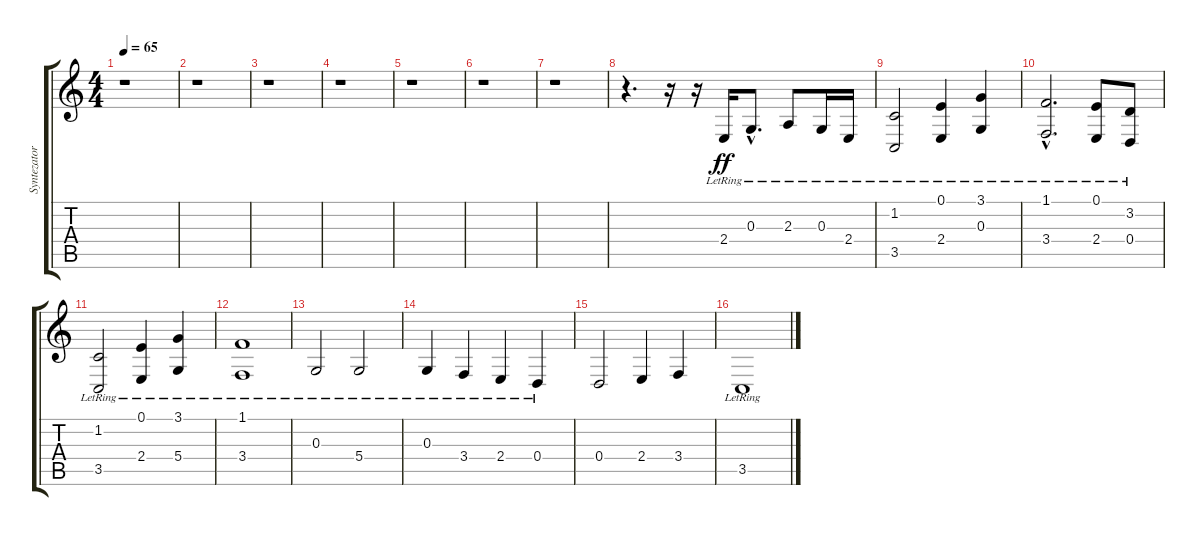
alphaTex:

\track ("Syntezator strun 2" "Syntezator") {instrument synthstrings2}
\staff {score tabs}
\tuning (E4 B3 G3 D3 A2 E2) {hide}
\ts (4 4)
\tempo 65
\clef g2
\ks c
r.1{dy ff} |
r.1 |
r.1 |
r.1 |
r.1 |
r.1 |
r.1 |
r.4{d} r.16 r.16 2.4{lr}.16 0.3{hac lr}.8{d} 2.3{lr}.8 0.3{lr}.16 2.4{lr}.16 |
(1.2{lr} 3.5{lr}).2 (0.1{lr} 2.4{lr}).4 (3.1{lr} 0.3{lr}).4 |
(1.1{hac lr} 3.4{hac lr}).2{d} (0.1{lr} 2.4{lr}).8 (3.2{lr} 0.4{lr}).8 |
(1.2{lr} 3.5{lr}).2 (0.1{lr} 2.4{lr}).4 (3.1{lr} 5.4{lr}).4 |
(1.1{lr} 3.4{lr}).1 |
0.3{lr}.2 5.4{lr}.2 |
0.3{lr}.4 3.4{lr}.4 2.4{lr}.4 0.4{lr}.4 |
0.4.2 2.4.4 3.4.4 |
3.5{lr}.1
